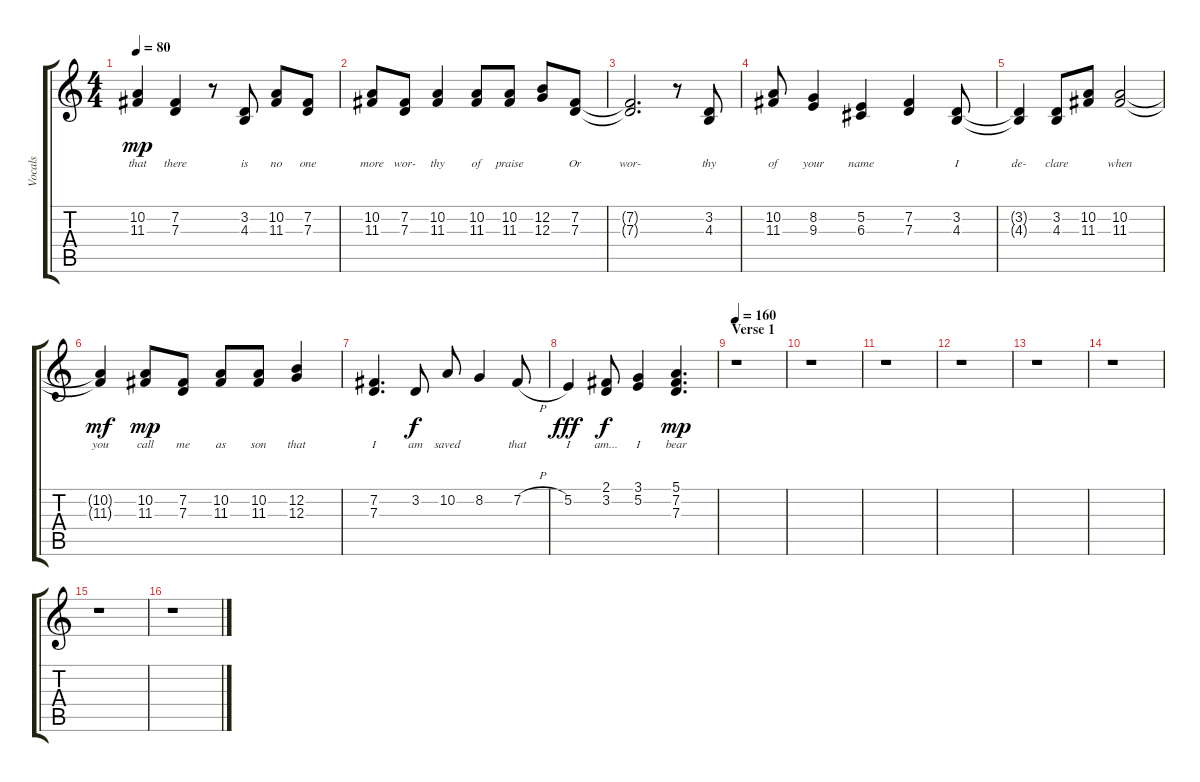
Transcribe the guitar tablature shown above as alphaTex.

\track ("Vocals" "Vocals") {instrument cello}
\staff {score tabs}
\tuning (E4 B3 G3 D3 A2 E2) {hide}
\ts (4 4)
\tempo 80
\clef g2
\ks c
(10.2 11.3).4{lyrics (0 "that") lyrics (1 "") lyrics (2 "") lyrics (3 "") lyrics (4 "") dy mp} (7.2 7.3).4{lyrics (0 "there") lyrics (1 "") lyrics (2 "") lyrics (3 "") lyrics (4 "")} r.8 (3.2 4.3).8{lyrics (0 "is") lyrics (1 "") lyrics (2 "") lyrics (3 "") lyrics (4 "")} (10.2 11.3).8{lyrics (0 "no") lyrics (1 "") lyrics (2 "") lyrics (3 "") lyrics (4 "")} (7.2 7.3).8{lyrics (0 "one") lyrics (1 "") lyrics (2 "") lyrics (3 "") lyrics (4 "")} |
(10.2 11.3).8{lyrics (0 "more") lyrics (1 "") lyrics (2 "") lyrics (3 "") lyrics (4 "")} (7.2 7.3).8{lyrics (0 "wor-") lyrics (1 "") lyrics (2 "") lyrics (3 "") lyrics (4 "")} (10.2 11.3).4{lyrics (0 "thy") lyrics (1 "") lyrics (2 "") lyrics (3 "") lyrics (4 "")} (10.2 11.3).8{lyrics (0 "of") lyrics (1 "") lyrics (2 "") lyrics (3 "") lyrics (4 "")} (10.2 11.3).8{lyrics (0 "praise") lyrics (1 "") lyrics (2 "") lyrics (3 "") lyrics (4 "")} (12.2 12.3).8{lyrics (0 "") lyrics (1 "") lyrics (2 "") lyrics (3 "") lyrics (4 "")} (7.2 7.3).8{lyrics (0 "Or") lyrics (1 "") lyrics (2 "") lyrics (3 "") lyrics (4 "")} |
(7.2{t} 7.3{t}).2{d lyrics (0 "wor-") lyrics (1 "") lyrics (2 "") lyrics (3 "") lyrics (4 "")} r.8 (3.2 4.3).8{lyrics (0 "thy") lyrics (1 "") lyrics (2 "") lyrics (3 "") lyrics (4 "")} |
(10.2 11.3).8{lyrics (0 "of") lyrics (1 "") lyrics (2 "") lyrics (3 "") lyrics (4 "")} (8.2 9.3).4{lyrics (0 "your") lyrics (1 "") lyrics (2 "") lyrics (3 "") lyrics (4 "")} (5.2 6.3).4{lyrics (0 "name") lyrics (1 "") lyrics (2 "") lyrics (3 "") lyrics (4 "")} (7.2 7.3).4{lyrics (0 "") lyrics (1 "") lyrics (2 "") lyrics (3 "") lyrics (4 "")} (3.2 4.3).8{lyrics (0 "I") lyrics (1 "") lyrics (2 "") lyrics (3 "") lyrics (4 "")} |
(3.2{t} 4.3{t}).4{lyrics (0 "de-") lyrics (1 "") lyrics (2 "") lyrics (3 "") lyrics (4 "")} (3.2 4.3).8{lyrics (0 "clare") lyrics (1 "") lyrics (2 "") lyrics (3 "") lyrics (4 "")} (10.2 11.3).8{lyrics (0 "") lyrics (1 "") lyrics (2 "") lyrics (3 "") lyrics (4 "")} (10.2 11.3).2{lyrics (0 "when") lyrics (1 "") lyrics (2 "") lyrics (3 "") lyrics (4 "")} |
(10.2{t} 11.3{t}).4{lyrics (0 "you") lyrics (1 "") lyrics (2 "") lyrics (3 "") lyrics (4 "") dy mf} (10.2 11.3).8{lyrics (0 "call") lyrics (1 "") lyrics (2 "") lyrics (3 "") lyrics (4 "") dy mp} (7.2 7.3).8{lyrics (0 "me") lyrics (1 "") lyrics (2 "") lyrics (3 "") lyrics (4 "")} (10.2 11.3).8{lyrics (0 "as") lyrics (1 "") lyrics (2 "") lyrics (3 "") lyrics (4 "")} (10.2 11.3).8{lyrics (0 "son") lyrics (1 "") lyrics (2 "") lyrics (3 "") lyrics (4 "")} (12.2 12.3).4{lyrics (0 "that") lyrics (1 "") lyrics (2 "") lyrics (3 "") lyrics (4 "")} |
(7.2 7.3).4{d lyrics (0 "I") lyrics (1 "") lyrics (2 "") lyrics (3 "") lyrics (4 "")} 3.2.8{lyrics (0 "am") lyrics (1 "") lyrics (2 "") lyrics (3 "") lyrics (4 "") dy f} 10.2.8{lyrics (0 "saved") lyrics (1 "") lyrics (2 "") lyrics (3 "") lyrics (4 "")} 8.2.4{lyrics (0 "") lyrics (1 "") lyrics (2 "") lyrics (3 "") lyrics (4 "")} 7.2{h}.8{lyrics (0 "that") lyrics (1 "") lyrics (2 "") lyrics (3 "") lyrics (4 "")} |
5.2.4{lyrics (0 "I") lyrics (1 "") lyrics (2 "") lyrics (3 "") lyrics (4 "") dy fff} (2.1 3.2).8{lyrics (0 "am...") lyrics (1 "") lyrics (2 "") lyrics (3 "") lyrics (4 "") dy f} (3.1 5.2).4{lyrics (0 "I") lyrics (1 "") lyrics (2 "") lyrics (3 "") lyrics (4 "")} (5.1 7.2 7.3).4{d lyrics (0 "bear") lyrics (1 "") lyrics (2 "") lyrics (3 "") lyrics (4 "") dy mp} |
\section ("" "Verse 1")
\tempo 160
r.1 |
r.1 |
r.1 |
r.1 |
r.1 |
r.1 |
r.1 |
r.1
